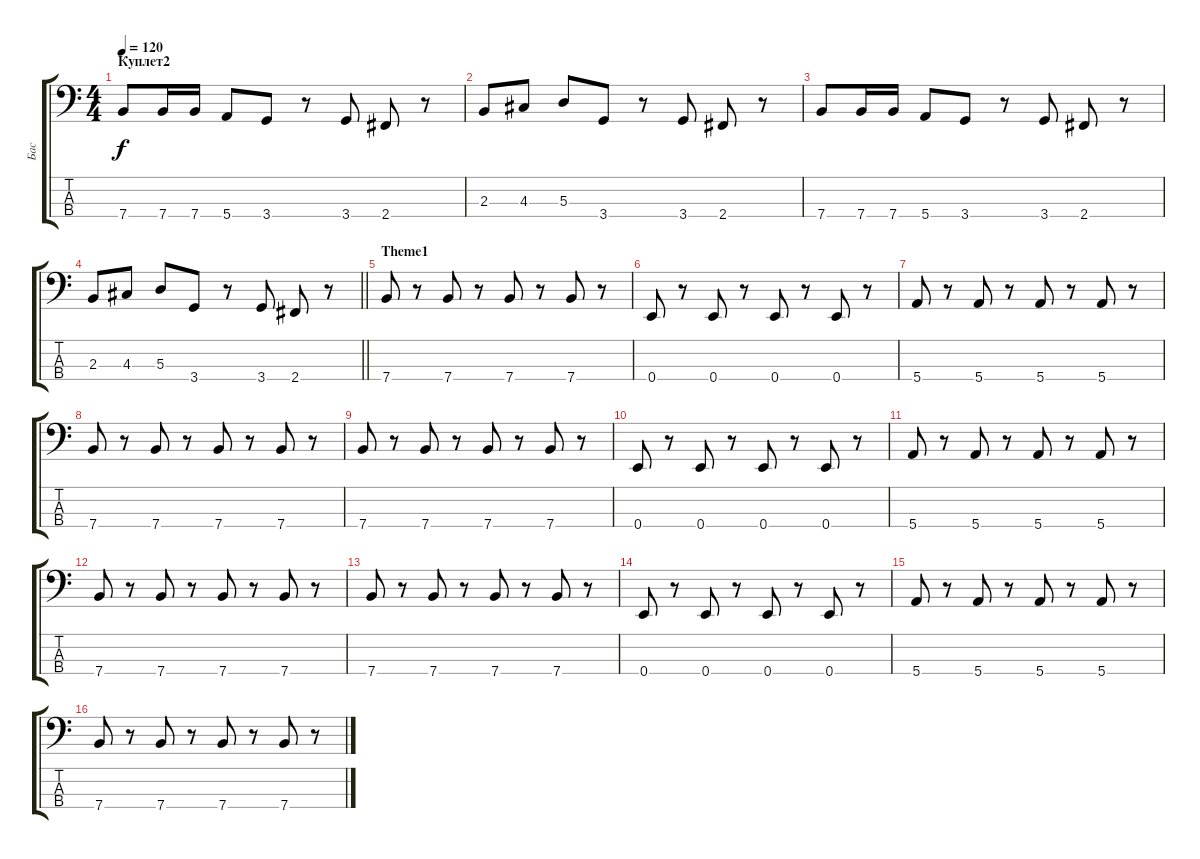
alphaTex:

\track ("Бас" "Бас") {instrument electricbassfinger}
\staff {score tabs}
\tuning (G2 D2 A1 E1) {hide}
\ts (4 4)
\section ("" "Куплет2")
\tempo 120
\clef f4
\ks c
7.4.8{dy f} 7.4.16 7.4.16 5.4.8 3.4.8 r.8 3.4.8 2.4.8 r.8 |
2.3.8 4.3.8 5.3.8 3.4.8 r.8 3.4.8 2.4.8 r.8 |
7.4.8 7.4.16 7.4.16 5.4.8 3.4.8 r.8 3.4.8 2.4.8 r.8 |
\barLineRight lightlight
2.3.8 4.3.8 5.3.8 3.4.8 r.8 3.4.8 2.4.8 r.8 |
\section ("" "Theme1")
7.4.8 r.8 7.4.8 r.8 7.4.8 r.8 7.4.8 r.8 |
0.4.8 r.8 0.4.8 r.8 0.4.8 r.8 0.4.8 r.8 |
5.4.8 r.8 5.4.8 r.8 5.4.8 r.8 5.4.8 r.8 |
7.4.8 r.8 7.4.8 r.8 7.4.8 r.8 7.4.8 r.8 |
7.4.8 r.8 7.4.8 r.8 7.4.8 r.8 7.4.8 r.8 |
0.4.8 r.8 0.4.8 r.8 0.4.8 r.8 0.4.8 r.8 |
5.4.8 r.8 5.4.8 r.8 5.4.8 r.8 5.4.8 r.8 |
7.4.8 r.8 7.4.8 r.8 7.4.8 r.8 7.4.8 r.8 |
7.4.8 r.8 7.4.8 r.8 7.4.8 r.8 7.4.8 r.8 |
0.4.8 r.8 0.4.8 r.8 0.4.8 r.8 0.4.8 r.8 |
5.4.8 r.8 5.4.8 r.8 5.4.8 r.8 5.4.8 r.8 |
7.4.8 r.8 7.4.8 r.8 7.4.8 r.8 7.4.8 r.8
